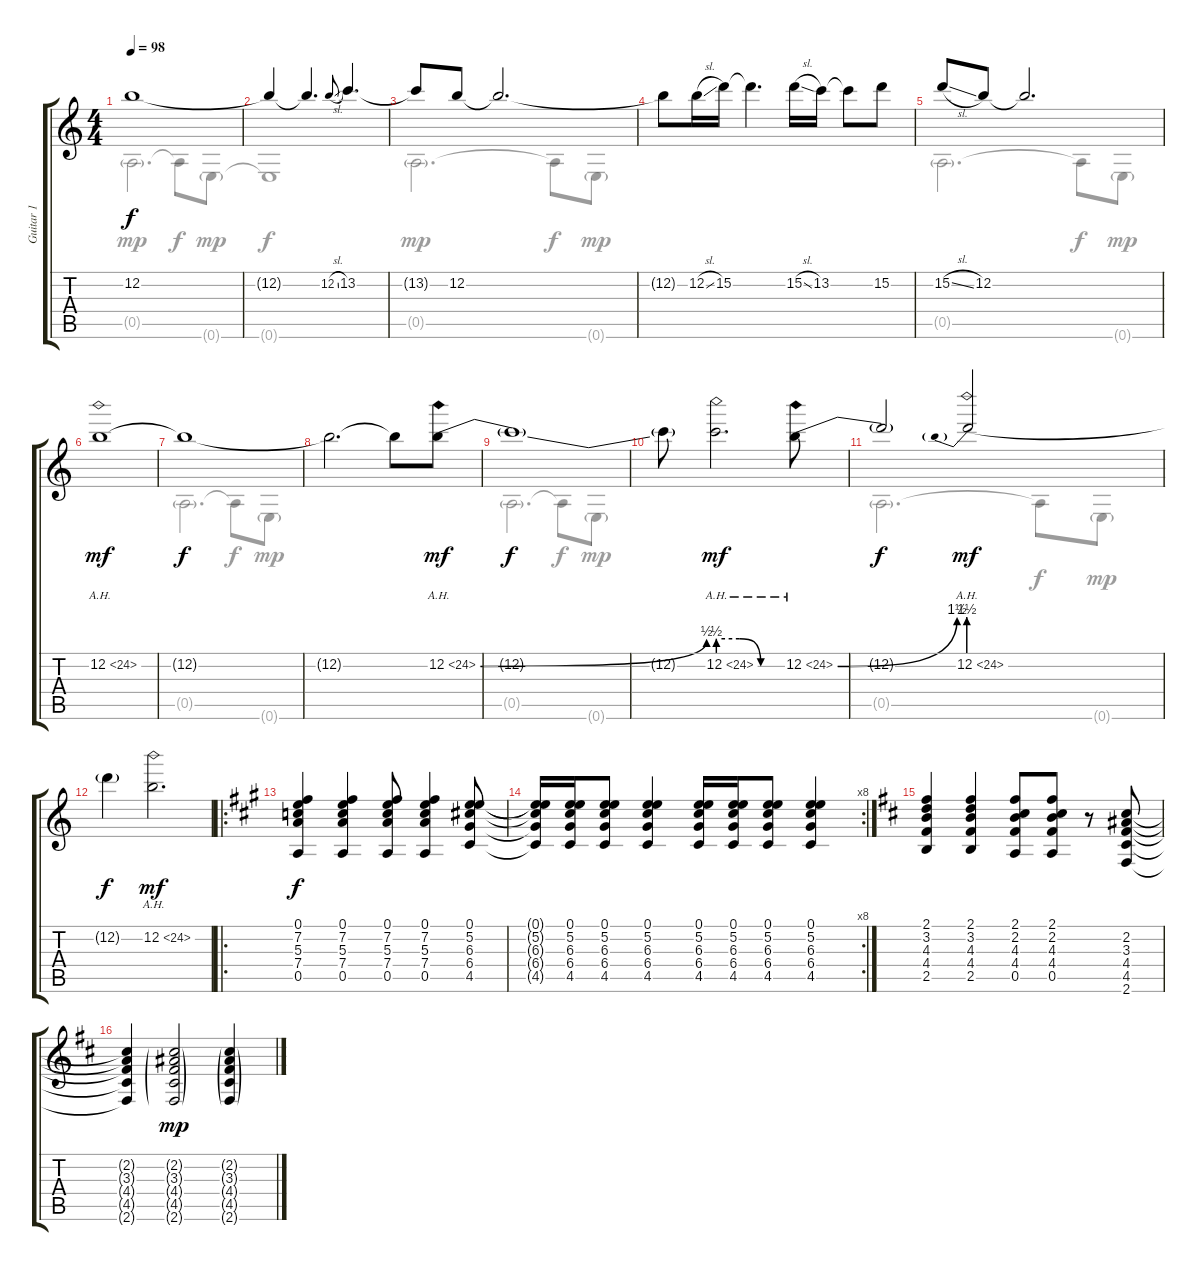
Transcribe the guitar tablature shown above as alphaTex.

\track ("Guitar 1" "Guitar 1") {instrument distortionguitar}
\staff {score tabs}
\tuning (E4 B3 G3 D3 A2 E2) {hide}
\voice
\ts (4 4)
\tempo 98
\clef g2
\ks aminor
12.2.1{dy f volume 16 instrument overdrivenguitar} |
12.2{t}.4 12.2{t}.4{d} 12.2{sl}.8{gr onbeat} 13.2.4{d} |
13.2{t}.8 12.2.8 12.2{t}.2{d} |
12.2{t}.8 12.2{sl}.16 15.2.16 15.2{t}.4{d} 15.2{sl}.16 13.2.16 13.2{t}.8 15.2.8 |
15.2{sl}.8 12.2.8 12.2{t}.2{d} |
12.2{ah 12}.1{dy mf} |
12.2{t}.1{dy f} |
12.2{t}.2{d} 12.2{t}.8 12.2{be (bend 0 0 60 2) ah 12}.8{dy mf} |
12.2{t}.1{dy f} |
12.2{t}.8 12.2{be (custom 0 2 20 2 40 0 60 0) ah 12}.2{d dy mf} 12.2{be (bend 0 0 60 6) ah 12}.8 |
12.2{t}.2{dy f} 12.2{be (prebend 0 6 60 6) ah 12}.2{dy mf} |
12.2{t}.4{dy f} 12.2{ah 12}.2{d dy mf} |
\ro
\ks f#minor
(0.1 7.2 5.3 7.4 0.5).4{dy f instrument acousticguitarsteel} (0.1 7.2 5.3 7.4 0.5).4 (0.1 7.2 5.3 7.4 0.5).8 (0.1 7.2 5.3 7.4 0.5).4 (0.1 5.2 6.3 6.4 4.5).8 |
\rc 8
(0.1{t} 5.2{t} 6.3{t} 6.4{t} 4.5{t}).16 (0.1 5.2 6.3 6.4 4.5).16 (0.1 5.2 6.3 6.4 4.5).8 (0.1 5.2 6.3 6.4 4.5).4 (0.1 5.2 6.3 6.4 4.5).16 (0.1 5.2 6.3 6.4 4.5).16 (0.1 5.2 6.3 6.4 4.5).8 (0.1 5.2 6.3 6.4 4.5).4 |
\ks bminor
(2.1 3.2 4.3 4.4 2.5).4 (2.1 3.2 4.3 4.4 2.5).4 (2.1 2.2 4.3 4.4 0.5).8 (2.1 2.2 4.3 4.4 0.5).8 r.8 (2.2 3.3 4.4 4.5 2.6).8 |
(2.2{t} 3.3{t} 4.4{t} 4.5{t} 2.6{t}).4 (2.2{g} 3.3{g} 4.4{g} 4.5{g} 2.6{g}).2{dy mp} (2.2{g} 3.3{g} 4.4{g} 4.5{g} 2.6{g}).4
\voice
\clef g2
\ottava regular
\simile none
\ks aminor
0.5{g}.2{d dy mp} 0.5{t}.8{dy f} 0.6{g}.8{dy mp} |
0.6{t}.1{dy f} |
0.5{g}.2{d dy mp} 0.5{t}.8{dy f} 0.6{g}.8{dy mp} |
|
0.5{g}.2{d} 0.5{t}.8{dy f} 0.6{g}.8{dy mp} |
|
0.5{g}.2{d} 0.5{t}.8{dy f} 0.6{g}.8{dy mp} |
|
0.5{g}.2{d} 0.5{t}.8{dy f} 0.6{g}.8{dy mp} |
|
0.5{g}.2{d} 0.5{t}.8{dy f} 0.6{g}.8{dy mp} |
|
\ks f#minor
|
|
\ks bminor
|
